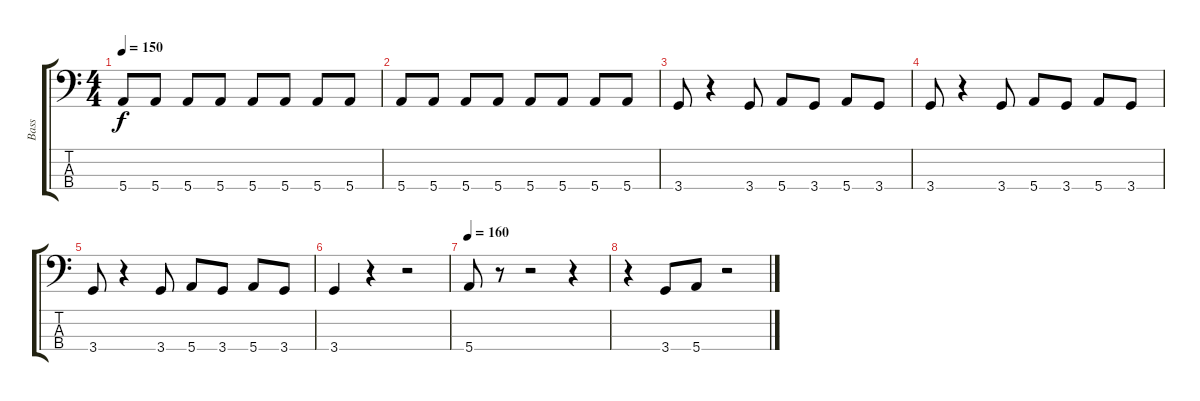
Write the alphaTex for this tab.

\track ("Bass" "Bass") {instrument electricbasspick}
\staff {score tabs}
\tuning (G2 D2 A1 E1) {hide}
\ts (4 4)
\tempo 150
\clef f4
\ks c
5.4.8{dy f} 5.4.8 5.4.8 5.4.8 5.4.8 5.4.8 5.4.8 5.4.8 |
5.4.8 5.4.8 5.4.8 5.4.8 5.4.8 5.4.8 5.4.8 5.4.8 |
3.4.8 r.4 3.4.8 5.4.8 3.4.8 5.4.8 3.4.8 |
3.4.8 r.4 3.4.8 5.4.8 3.4.8 5.4.8 3.4.8 |
3.4.8 r.4 3.4.8 5.4.8 3.4.8 5.4.8 3.4.8 |
3.4.4 r.4 r.2 |
\tempo 160
5.4.8 r.8 r.2 r.4 |
r.4 3.4.8 5.4.8 r.2
